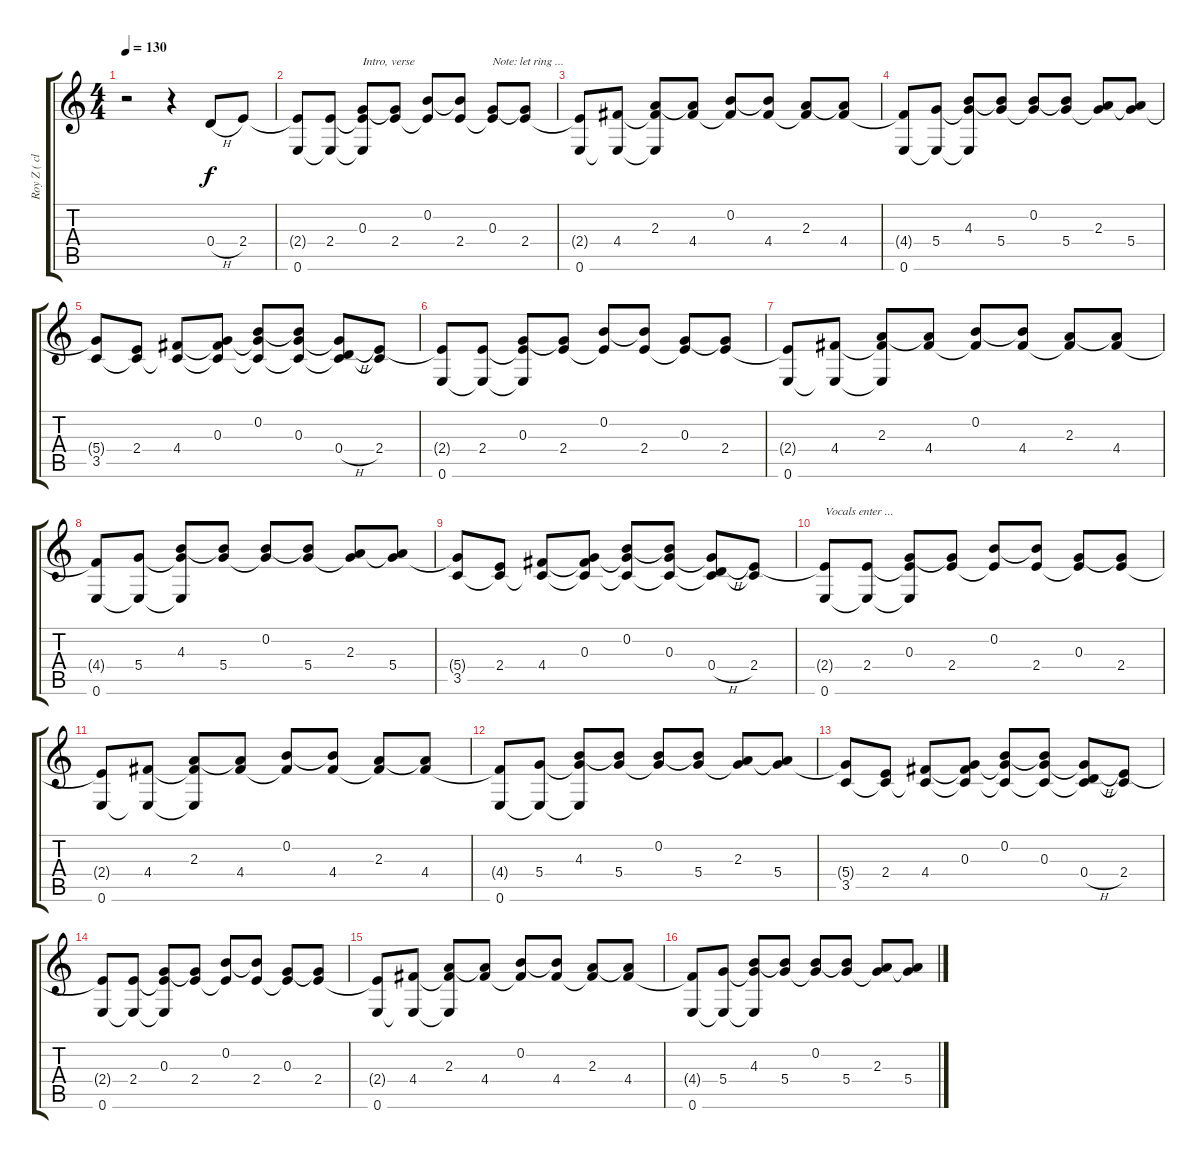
\track ("Roy Z ( clean )" "Roy Z ( cl") {instrument electricguitarclean}
\staff {score tabs}
\tuning (E4 B3 G3 D3 A2 E2) {hide}
\ts (4 4)
\tempo 130
\clef g2
\ks c
r.2{txt "" dy f instrument electricguitarclean} r.4 0.4{h}.8 2.4.8 |
(2.4{t} 0.6).8 (2.4 0.6{t}).8 (0.3 2.4{t} 0.6{t}).8{txt "Intro, verse"} (0.3{t} 2.4).8 (0.2 2.4{t}).8 (0.2{t} 2.4).8 (0.3 2.4{t}).8{txt "Note: let ring ..."} (0.3{t} 2.4).8 |
(2.4{t} 0.6).8 (4.4 0.6{t}).8 (2.3 4.4{t} 0.6{t}).8 (2.3{t} 4.4).8 (0.2 4.4{t}).8 (0.2{t} 4.4).8 (2.3 4.4{t}).8 (2.3{t} 4.4).8 |
(4.4{t} 0.6).8 (5.4 0.6{t}).8 (4.3 5.4{t} 0.6{t}).8 (4.3{t} 5.4).8 (0.2 5.4{t}).8 (0.2{t} 5.4).8 (2.3 5.4{t}).8 (2.3{t} 5.4).8 |
(5.4{t} 3.5).8 (2.4 3.5{t}).8 (4.4 3.5{t}).8 (0.3 4.4{t} 3.5{t}).8 (0.2 0.3{t} 3.5{t}).8 (0.2{t} 0.3 3.5{t}).8 (0.3{t} 0.4{h} 3.5{t}).8 (2.4 3.5{t}).8 |
(2.4{t} 0.6).8 (2.4 0.6{t}).8 (0.3 2.4{t} 0.6{t}).8 (0.3{t} 2.4).8 (0.2 2.4{t}).8 (0.2{t} 2.4).8 (0.3 2.4{t}).8 (0.3{t} 2.4).8 |
(2.4{t} 0.6).8 (4.4 0.6{t}).8 (2.3 4.4{t} 0.6{t}).8 (2.3{t} 4.4).8 (0.2 4.4{t}).8 (0.2{t} 4.4).8 (2.3 4.4{t}).8 (2.3{t} 4.4).8 |
(4.4{t} 0.6).8 (5.4 0.6{t}).8 (4.3 5.4{t} 0.6{t}).8 (4.3{t} 5.4).8 (0.2 5.4{t}).8 (0.2{t} 5.4).8 (2.3 5.4{t}).8 (2.3{t} 5.4).8 |
(5.4{t} 3.5).8 (2.4 3.5{t}).8 (4.4 3.5{t}).8 (0.3 4.4{t} 3.5{t}).8 (0.2 0.3{t} 3.5{t}).8 (0.2{t} 0.3 3.5{t}).8 (0.3{t} 0.4{h} 3.5{t}).8 (2.4 3.5{t}).8 |
(2.4{t} 0.6).8{txt "Vocals enter ..."} (2.4 0.6{t}).8 (0.3 2.4{t} 0.6{t}).8 (0.3{t} 2.4).8 (0.2 2.4{t}).8 (0.2{t} 2.4).8 (0.3 2.4{t}).8 (0.3{t} 2.4).8 |
(2.4{t} 0.6).8 (4.4 0.6{t}).8 (2.3 4.4{t} 0.6{t}).8 (2.3{t} 4.4).8 (0.2 4.4{t}).8 (0.2{t} 4.4).8 (2.3 4.4{t}).8 (2.3{t} 4.4).8 |
(4.4{t} 0.6).8 (5.4 0.6{t}).8 (4.3 5.4{t} 0.6{t}).8 (4.3{t} 5.4).8 (0.2 5.4{t}).8 (0.2{t} 5.4).8 (2.3 5.4{t}).8 (2.3{t} 5.4).8 |
(5.4{t} 3.5).8 (2.4 3.5{t}).8 (4.4 3.5{t}).8 (0.3 4.4{t} 3.5{t}).8 (0.2 0.3{t} 3.5{t}).8 (0.2{t} 0.3 3.5{t}).8 (0.3{t} 0.4{h} 3.5{t}).8 (2.4 3.5{t}).8 |
(2.4{t} 0.6).8 (2.4 0.6{t}).8 (0.3 2.4{t} 0.6{t}).8 (0.3{t} 2.4).8 (0.2 2.4{t}).8 (0.2{t} 2.4).8 (0.3 2.4{t}).8 (0.3{t} 2.4).8 |
(2.4{t} 0.6).8 (4.4 0.6{t}).8 (2.3 4.4{t} 0.6{t}).8 (2.3{t} 4.4).8 (0.2 4.4{t}).8 (0.2{t} 4.4).8 (2.3 4.4{t}).8 (2.3{t} 4.4).8 |
(4.4{t} 0.6).8 (5.4 0.6{t}).8 (4.3 5.4{t} 0.6{t}).8 (4.3{t} 5.4).8 (0.2 5.4{t}).8 (0.2{t} 5.4).8 (2.3 5.4{t}).8 (2.3{t} 5.4).8
